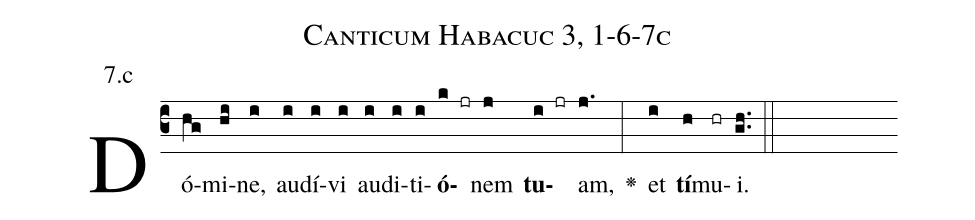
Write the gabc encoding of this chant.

name: Canticum Habacuc 3, 1-6-7c;
annotation: 7.c;
%%
(c3)Dó(hg)mi(hi)ne,(i) au(i)dí(i)vi(i) au(i)di(i)ti(i)<b>ó</b>(k jr)nem(j) <b>tu</b>(i jr)am,(j.) <v>\greheightstar</v>(:) et(i) <b>tí</b>(h)mu(hr)i.(gh..) (::)


%E(i) u(i) o(j) u(i) a(h) e.(gh..) (::)
